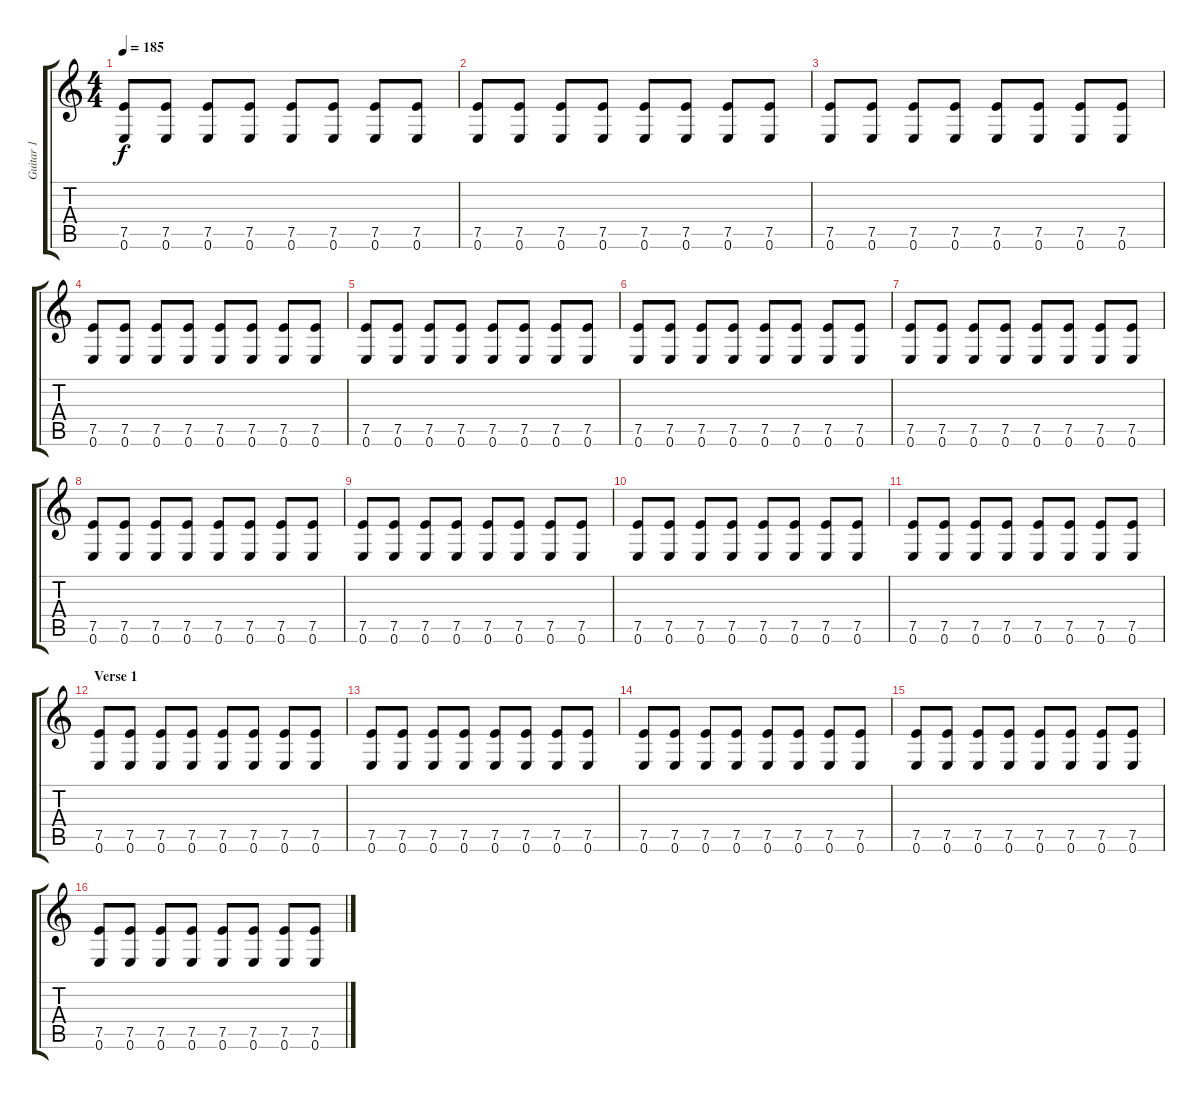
\track ("Guitar 1" "Guitar 1") {instrument distortionguitar}
\staff {score tabs}
\tuning (E4 B3 G3 D3 A2 E2) {hide}
\ts (4 4)
\tempo 185
\clef g2
\ks c
(7.5 0.6).8{dy f} (7.5 0.6).8 (7.5 0.6).8 (7.5 0.6).8 (7.5 0.6).8 (7.5 0.6).8 (7.5 0.6).8 (7.5 0.6).8 |
(7.5 0.6).8 (7.5 0.6).8 (7.5 0.6).8 (7.5 0.6).8 (7.5 0.6).8 (7.5 0.6).8 (7.5 0.6).8 (7.5 0.6).8 |
(7.5 0.6).8 (7.5 0.6).8 (7.5 0.6).8 (7.5 0.6).8 (7.5 0.6).8 (7.5 0.6).8 (7.5 0.6).8 (7.5 0.6).8 |
(7.5 0.6).8 (7.5 0.6).8 (7.5 0.6).8 (7.5 0.6).8 (7.5 0.6).8 (7.5 0.6).8 (7.5 0.6).8 (7.5 0.6).8 |
(7.5 0.6).8 (7.5 0.6).8 (7.5 0.6).8 (7.5 0.6).8 (7.5 0.6).8 (7.5 0.6).8 (7.5 0.6).8 (7.5 0.6).8 |
(7.5 0.6).8 (7.5 0.6).8 (7.5 0.6).8 (7.5 0.6).8 (7.5 0.6).8 (7.5 0.6).8 (7.5 0.6).8 (7.5 0.6).8 |
(7.5 0.6).8 (7.5 0.6).8 (7.5 0.6).8 (7.5 0.6).8 (7.5 0.6).8 (7.5 0.6).8 (7.5 0.6).8 (7.5 0.6).8 |
(7.5 0.6).8 (7.5 0.6).8 (7.5 0.6).8 (7.5 0.6).8 (7.5 0.6).8 (7.5 0.6).8 (7.5 0.6).8 (7.5 0.6).8 |
(7.5 0.6).8 (7.5 0.6).8 (7.5 0.6).8 (7.5 0.6).8 (7.5 0.6).8 (7.5 0.6).8 (7.5 0.6).8 (7.5 0.6).8 |
(7.5 0.6).8 (7.5 0.6).8 (7.5 0.6).8 (7.5 0.6).8 (7.5 0.6).8 (7.5 0.6).8 (7.5 0.6).8 (7.5 0.6).8 |
(7.5 0.6).8 (7.5 0.6).8 (7.5 0.6).8 (7.5 0.6).8 (7.5 0.6).8 (7.5 0.6).8 (7.5 0.6).8 (7.5 0.6).8 |
\section ("" "Verse 1")
(7.5 0.6).8 (7.5 0.6).8 (7.5 0.6).8 (7.5 0.6).8 (7.5 0.6).8 (7.5 0.6).8 (7.5 0.6).8 (7.5 0.6).8 |
(7.5 0.6).8 (7.5 0.6).8 (7.5 0.6).8 (7.5 0.6).8 (7.5 0.6).8 (7.5 0.6).8 (7.5 0.6).8 (7.5 0.6).8 |
(7.5 0.6).8 (7.5 0.6).8 (7.5 0.6).8 (7.5 0.6).8 (7.5 0.6).8 (7.5 0.6).8 (7.5 0.6).8 (7.5 0.6).8 |
(7.5 0.6).8 (7.5 0.6).8 (7.5 0.6).8 (7.5 0.6).8 (7.5 0.6).8 (7.5 0.6).8 (7.5 0.6).8 (7.5 0.6).8 |
(7.5 0.6).8 (7.5 0.6).8 (7.5 0.6).8 (7.5 0.6).8 (7.5 0.6).8 (7.5 0.6).8 (7.5 0.6).8 (7.5 0.6).8
